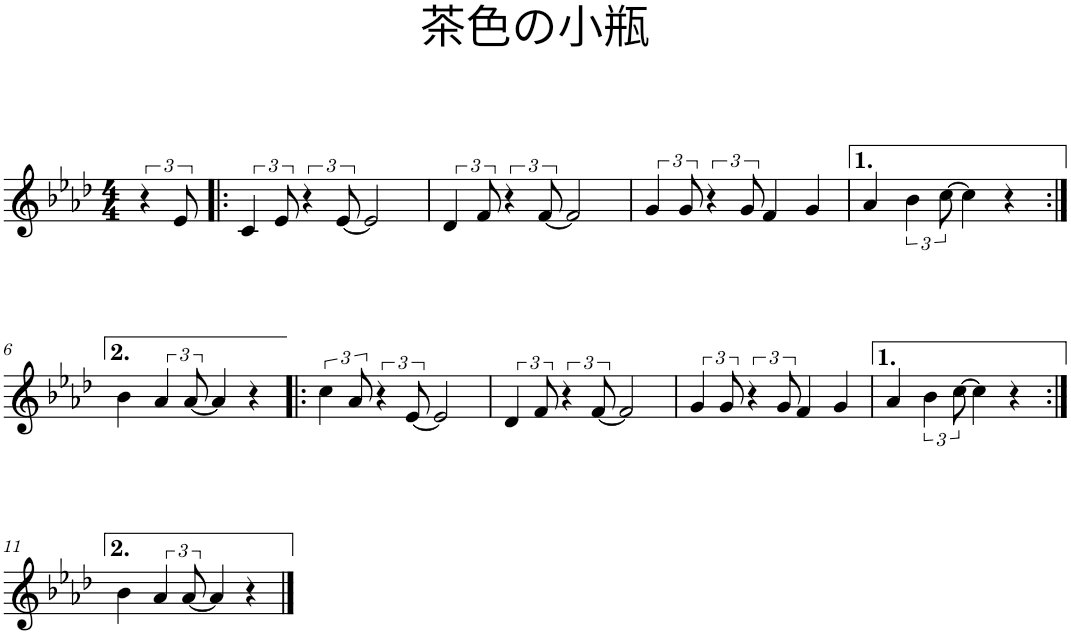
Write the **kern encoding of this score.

**kern
*part1
*staff1
*I"Piano
*I'Pno.
*clefG2
*k[b-e-a-d-]
*M4/4
=1
6r
12e-/
=2!|:
6c/
12e-/
6r
[12e-/
2e-/]
=3
6d-/
12f/
6r
[12f/
2f/]
=4
6g/
12g/
6r
12g/
4f/
4g/
=5
4a-/
6b-\
[12cc\
4cc\]
4r
!!LO:LB:g=z
=6:|!
4b-\
6a-/
[12a-/
4a-/]
4r
=7!|:
6cc\
12a-/
6r
[12e-/
2e-/]
=8
6d-/
12f/
6r
[12f/
2f/]
=9
6g/
12g/
6r
12g/
4f/
4g/
=10
4a-/
6b-\
[12cc\
4cc\]
4r
!!LO:LB:g=z
=11:|!
4b-\
6a-/
[12a-/
4a-/]
4r
==
*-
